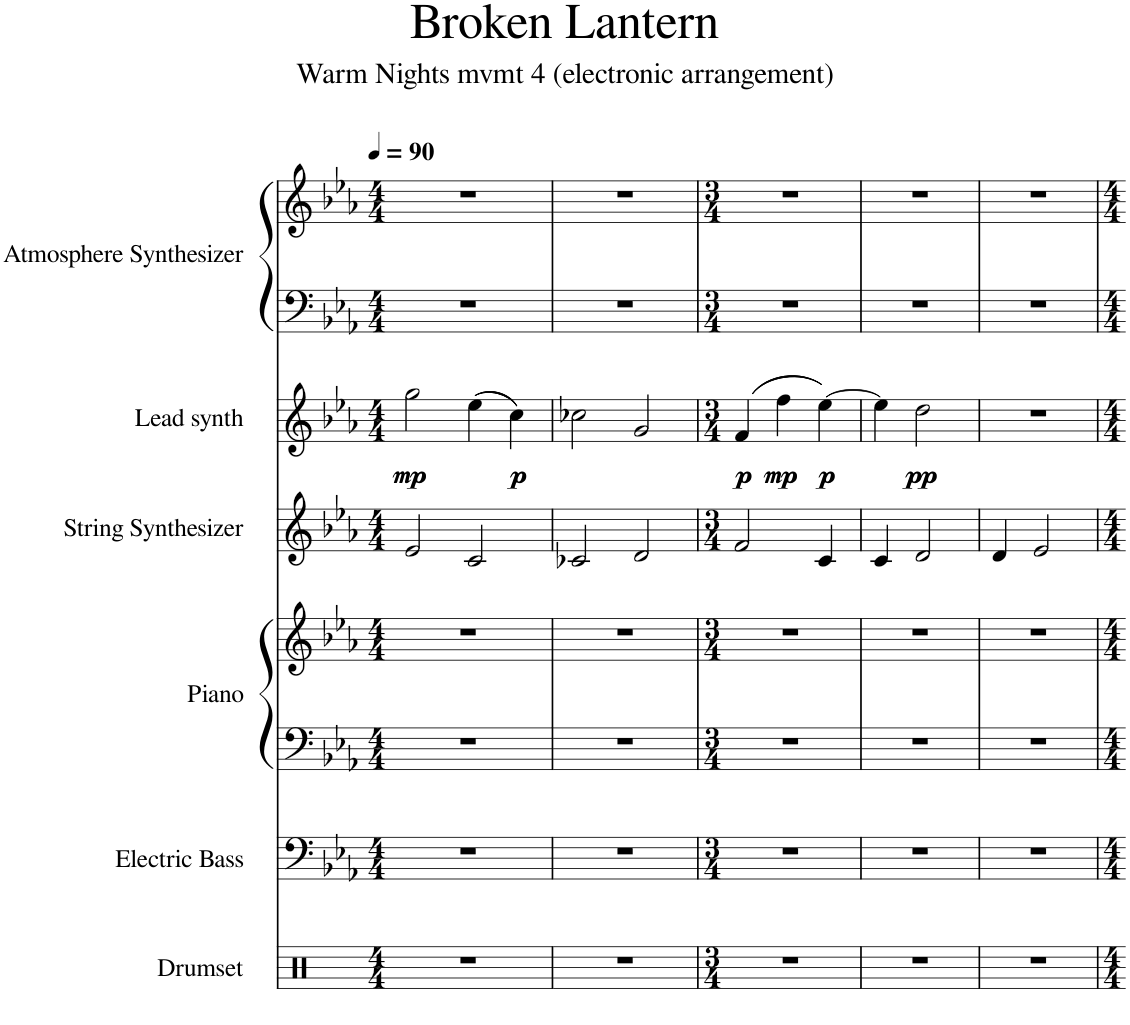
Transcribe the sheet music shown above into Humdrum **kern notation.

**kern	**kern	**kern	**kern	**kern	**kern	**dynam	**kern	**kern
*part6	*part5	*part4	*part4	*part3	*part2	*part2	*part1	*part1
*staff8	*staff7	*staff6	*staff5	*staff4	*staff3	*staff3	*staff2	*staff1
*I"Drumset	*I"Electric Bass	*I"Piano	*	*I"String Synthesizer	*I"Lead synth	*	*I"Atmosphere Synthesizer	*
*I'Drs.	*I'El. B.	*I'Pno.	*	*I'Synth.	*	*	*I'Synth.	*
*clefX	*clefF4	*clefF4	*clefG2	*clefG2	*clefG2	*	*clefF4	*clefG2
*	*Trd7c12	*	*	*	*	*	*	*
*k[]	*k[b-e-a-]	*k[b-e-a-]	*k[b-e-a-]	*k[b-e-a-]	*k[b-e-a-]	*	*k[b-e-a-]	*k[b-e-a-]
*M4/4	*M4/4	*M4/4	*M4/4	*M4/4	*M4/4	*	*M4/4	*M4/4
*MM90	*MM90	*MM90	*MM90	*MM90	*MM90	*	*MM90	*MM90
=1	=1	=1	=1	=1	=1	=1	=1	=1
!	!	!	!	!	!	!LO:DY:b	!	!
!	!	!	!	!	!	!LO:DY:n=1:b	!	!
1r	1r	1r	1r	2e-/	2gg\	mp mp	1r	1r
.	.	.	.	2c/	((4ee-\	.	.	.
!	!	!	!	!	!	!LO:DY:n=2:b	!	!
!	!	!	!	!	!	!LO:DY:n=3:b	!	!
.	.	.	.	.	4cc\))	p p	.	.
=2	=2	=2	=2	=2	=2	=2	=2	=2
1r	1r	1r	1r	2c-X/	2cc-X\	.	1r	1r
.	.	.	.	2d/	2g/	.	.	.
=3	=3	=3	=3	=3	=3	=3	=3	=3
*M3/4	*M3/4	*M3/4	*M3/4	*M3/4	*M3/4	*	*M3/4	*M3/4
!	!	!	!	!	!	!LO:DY:b	!	!
!	!	!	!	!	!	!LO:DY:n=1:b	!	!
2.r	2.r	2.r	2.r	2f/	((4f/	p p	2.r	2.r
!	!	!	!	!	!	!LO:DY:n=2:b	!	!
!	!	!	!	!	!	!LO:DY:n=3:b	!	!
.	.	.	.	.	4ff\	mp mp	.	.
!	!	!	!	!	!	!LO:DY:n=4:b	!	!
!	!	!	!	!	!	!LO:DY:n=5:b	!	!
.	.	.	.	4c/	[4ee-\))	p p	.	.
=4	=4	=4	=4	=4	=4	=4	=4	=4
2.r	2.r	2.r	2.r	4c/	4ee-\]	.	2.r	2.r
!	!	!	!	!	!	!LO:DY:b	!	!
!	!	!	!	!	!	!LO:DY:n=1:b	!	!
.	.	.	.	2d/	2dd\	pp pp	.	.
=5	=5	=5	=5	=5	=5	=5	=5	=5
2.r	2.r	2.r	2.r	4d/	2.r	.	2.r	2.r
.	.	.	.	2e-/	.	.	.	.
=	=	=	=	=	=	=	=	=
*-	*-	*-	*-	*-	*-	*-	*-	*-
